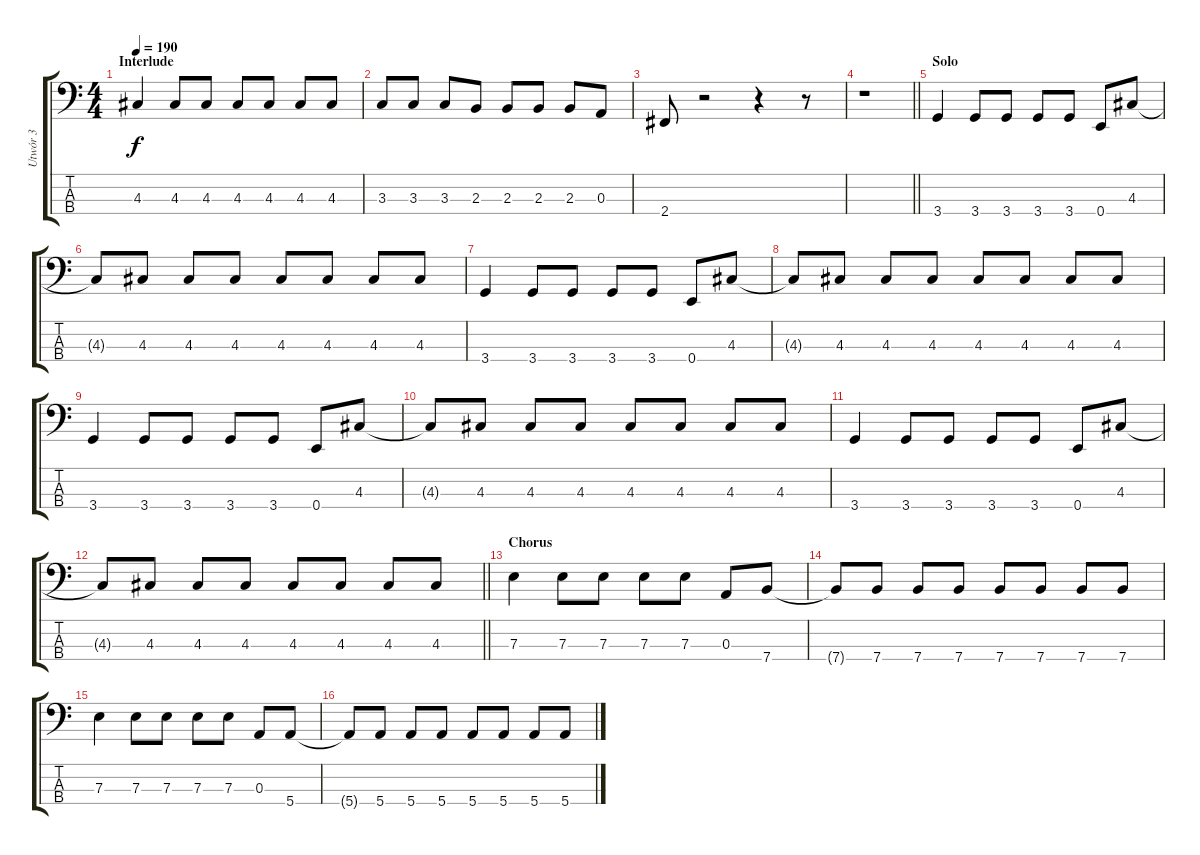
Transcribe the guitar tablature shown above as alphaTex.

\track ("Utwór 3" "Utwór 3") {instrument electricbassfinger}
\staff {score tabs}
\tuning (G2 D2 A1 E1) {hide}
\ts (4 4)
\section ("" "Interlude ")
\tempo 190
\clef f4
\ks c
4.3.4{dy f} 4.3.8 4.3.8 4.3.8 4.3.8 4.3.8 4.3.8 |
3.3.8 3.3.8 3.3.8 2.3.8 2.3.8 2.3.8 2.3.8 0.3.8 |
2.4.8 r.2 r.4 r.8 |
\barLineRight lightlight
r.1 |
\section ("" "Solo")
3.4.4 3.4.8 3.4.8 3.4.8 3.4.8 0.4.8 4.3.8 |
4.3{t}.8 4.3.8 4.3.8 4.3.8 4.3.8 4.3.8 4.3.8 4.3.8 |
3.4.4 3.4.8 3.4.8 3.4.8 3.4.8 0.4.8 4.3.8 |
4.3{t}.8 4.3.8 4.3.8 4.3.8 4.3.8 4.3.8 4.3.8 4.3.8 |
3.4.4 3.4.8 3.4.8 3.4.8 3.4.8 0.4.8 4.3.8 |
4.3{t}.8 4.3.8 4.3.8 4.3.8 4.3.8 4.3.8 4.3.8 4.3.8 |
3.4.4 3.4.8 3.4.8 3.4.8 3.4.8 0.4.8 4.3.8 |
\barLineRight lightlight
4.3{t}.8 4.3.8 4.3.8 4.3.8 4.3.8 4.3.8 4.3.8 4.3.8 |
\section ("" "Chorus")
7.3.4 7.3.8 7.3.8 7.3.8 7.3.8 0.3.8 7.4.8 |
7.4{t}.8 7.4.8 7.4.8 7.4.8 7.4.8 7.4.8 7.4.8 7.4.8 |
7.3.4 7.3.8 7.3.8 7.3.8 7.3.8 0.3.8 5.4.8 |
5.4{t}.8 5.4.8 5.4.8 5.4.8 5.4.8 5.4.8 5.4.8 5.4.8
